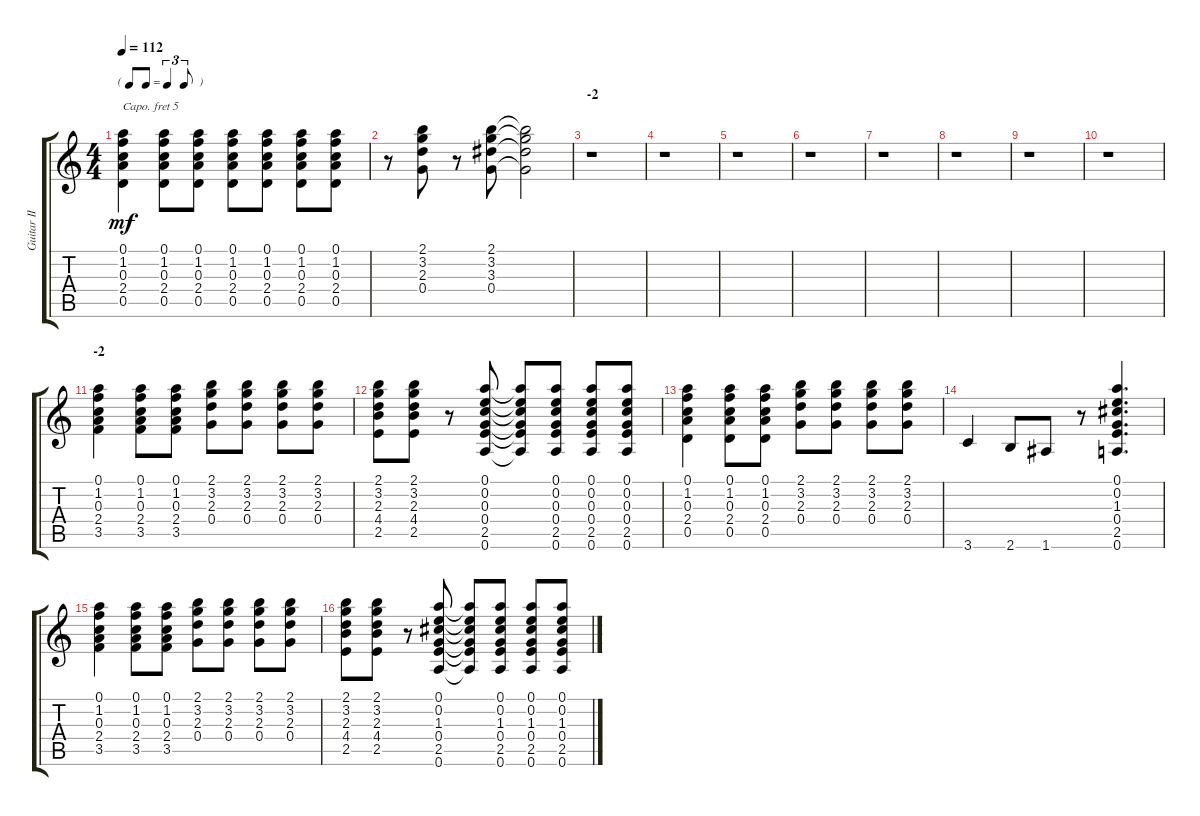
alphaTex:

\track ("Guitar II" "Guitar II") {instrument acousticguitarsteel}
\staff {score tabs}
\capo 5
\tuning (E4 B3 G3 D3 A2 E2) {hide}
\ts (4 4)
\tf triplet8th
\tempo 112
\clef g2
\ks c
(0.1 1.2 0.3 2.4 0.5).4{dy mf} (0.1 1.2 0.3 2.4 0.5).8 (0.1 1.2 0.3 2.4 0.5).8 (0.1 1.2 0.3 2.4 0.5).8 (0.1 1.2 0.3 2.4 0.5).8 (0.1 1.2 0.3 2.4 0.5).8 (0.1 1.2 0.3 2.4 0.5).8 |
r.8 (2.1 3.2 2.3 0.4).8 r.8 (2.1 3.2 3.3 0.4).8 (2.1{t} 3.2{t} 3.3{t} 0.4{t}).2 |
\section ("" "-2")
r.1 |
r.1 |
r.1 |
r.1 |
r.1 |
r.1 |
r.1 |
r.1 |
\section ("" "-2")
(0.1 1.2 0.3 2.4 3.5).4 (0.1 1.2 0.3 2.4 3.5).8 (0.1 1.2 0.3 2.4 3.5).8 (2.1 3.2 2.3 0.4).8 (2.1 3.2 2.3 0.4).8 (2.1 3.2 2.3 0.4).8 (2.1 3.2 2.3 0.4).8 |
(2.1 3.2 2.3 4.4 2.5).8 (2.1 3.2 2.3 4.4 2.5).8 r.8 (0.1 0.2 0.3 0.4 2.5 0.6).8 (0.1{t} 0.2{t} 0.3{t} 0.4{t} 2.5{t} 0.6{t}).8 (0.1 0.2 0.3 0.4 2.5 0.6).8 (0.1 0.2 0.3 0.4 2.5 0.6).8 (0.1 0.2 0.3 0.4 2.5 0.6).8 |
(0.1 1.2 0.3 2.4 0.5).4 (0.1 1.2 0.3 2.4 0.5).8 (0.1 1.2 0.3 2.4 0.5).8 (2.1 3.2 2.3 0.4).8 (2.1 3.2 2.3 0.4).8 (2.1 3.2 2.3 0.4).8 (2.1 3.2 2.3 0.4).8 |
3.6.4 2.6.8 1.6.8 r.8 (0.1 0.2 1.3 0.4 2.5 0.6).4{d} |
(0.1 1.2 0.3 2.4 3.5).4 (0.1 1.2 0.3 2.4 3.5).8 (0.1 1.2 0.3 2.4 3.5).8 (2.1 3.2 2.3 0.4).8 (2.1 3.2 2.3 0.4).8 (2.1 3.2 2.3 0.4).8 (2.1 3.2 2.3 0.4).8 |
(2.1 3.2 2.3 4.4 2.5).8 (2.1 3.2 2.3 4.4 2.5).8 r.8 (0.1 0.2 1.3 0.4 2.5 0.6).8 (0.1{t} 0.2{t} 1.3{t} 0.4{t} 2.5{t} 0.6{t}).8 (0.1 0.2 1.3 0.4 2.5 0.6).8 (0.1 0.2 1.3 0.4 2.5 0.6).8 (0.1 0.2 1.3 0.4 2.5 0.6).8
